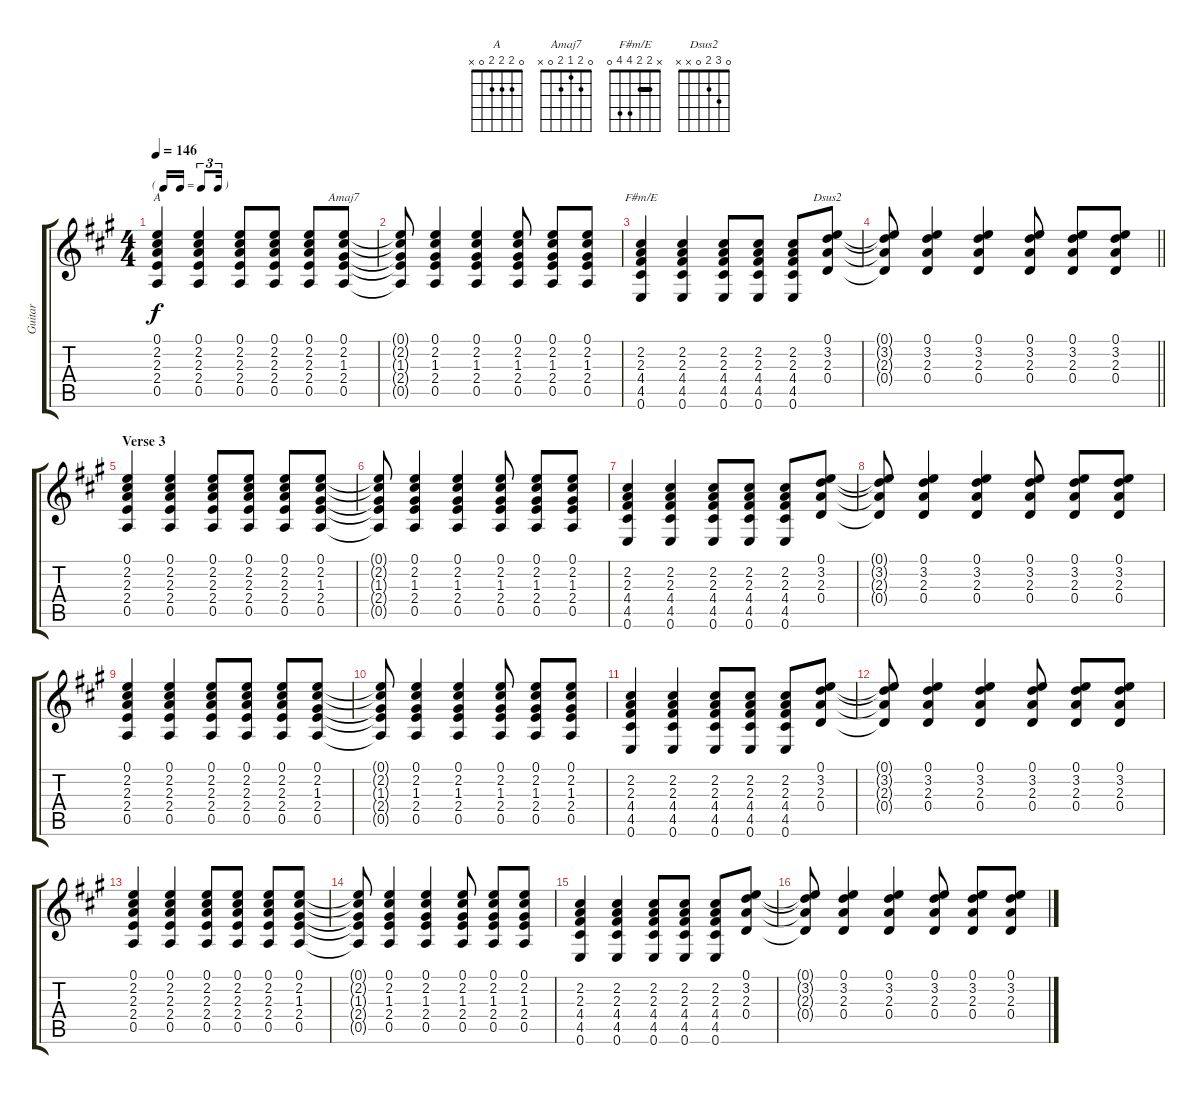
\track ("Guitar" "Guitar") {instrument acousticguitarsteel}
\staff {score tabs}
\tuning (E4 B3 G3 D3 A2 E2) {hide}
\chord ("A" 0 2 2 2 0 x)
\chord ("Amaj7" 0 2 1 2 0 x)
\chord ("F#m/E" x 2 2 4 4 0) {barre 2}
\chord ("Dsus2" 0 3 2 0 x x)
\ts (4 4)
\tf triplet16th
\tempo 146
\clef g2
\ks a
(0.1 2.2 2.3 2.4 0.5).4{ch "A" dy f} (0.1 2.2 2.3 2.4 0.5).4 (0.1 2.2 2.3 2.4 0.5).8 (0.1 2.2 2.3 2.4 0.5).8 (0.1 2.2 2.3 2.4 0.5).8 (0.1 2.2 1.3 2.4 0.5).8{ch "Amaj7"} |
(0.1{t} 2.2{t} 1.3{t} 2.4{t} 0.5{t}).8 (0.1 2.2 1.3 2.4 0.5).4 (0.1 2.2 1.3 2.4 0.5).4 (0.1 2.2 1.3 2.4 0.5).8 (0.1 2.2 1.3 2.4 0.5).8 (0.1 2.2 1.3 2.4 0.5).8 |
(2.2 2.3 4.4 4.5 0.6).4{ch "F#m/E"} (2.2 2.3 4.4 4.5 0.6).4 (2.2 2.3 4.4 4.5 0.6).8 (2.2 2.3 4.4 4.5 0.6).8 (2.2 2.3 4.4 4.5 0.6).8 (0.1 3.2 2.3 0.4).8{ch "Dsus2"} |
\barLineRight lightlight
(0.1{t} 3.2{t} 2.3{t} 0.4{t}).8 (0.1 3.2 2.3 0.4).4 (0.1 3.2 2.3 0.4).4 (0.1 3.2 2.3 0.4).8 (0.1 3.2 2.3 0.4).8 (0.1 3.2 2.3 0.4).8 |
\section ("" "Verse 3")
(0.1 2.2 2.3 2.4 0.5).4 (0.1 2.2 2.3 2.4 0.5).4 (0.1 2.2 2.3 2.4 0.5).8 (0.1 2.2 2.3 2.4 0.5).8 (0.1 2.2 2.3 2.4 0.5).8 (0.1 2.2 1.3 2.4 0.5).8 |
(0.1{t} 2.2{t} 1.3{t} 2.4{t} 0.5{t}).8 (0.1 2.2 1.3 2.4 0.5).4 (0.1 2.2 1.3 2.4 0.5).4 (0.1 2.2 1.3 2.4 0.5).8 (0.1 2.2 1.3 2.4 0.5).8 (0.1 2.2 1.3 2.4 0.5).8 |
(2.2 2.3 4.4 4.5 0.6).4 (2.2 2.3 4.4 4.5 0.6).4 (2.2 2.3 4.4 4.5 0.6).8 (2.2 2.3 4.4 4.5 0.6).8 (2.2 2.3 4.4 4.5 0.6).8 (0.1 3.2 2.3 0.4).8 |
(0.1{t} 3.2{t} 2.3{t} 0.4{t}).8 (0.1 3.2 2.3 0.4).4 (0.1 3.2 2.3 0.4).4 (0.1 3.2 2.3 0.4).8 (0.1 3.2 2.3 0.4).8 (0.1 3.2 2.3 0.4).8 |
(0.1 2.2 2.3 2.4 0.5).4 (0.1 2.2 2.3 2.4 0.5).4 (0.1 2.2 2.3 2.4 0.5).8 (0.1 2.2 2.3 2.4 0.5).8 (0.1 2.2 2.3 2.4 0.5).8 (0.1 2.2 1.3 2.4 0.5).8 |
(0.1{t} 2.2{t} 1.3{t} 2.4{t} 0.5{t}).8 (0.1 2.2 1.3 2.4 0.5).4 (0.1 2.2 1.3 2.4 0.5).4 (0.1 2.2 1.3 2.4 0.5).8 (0.1 2.2 1.3 2.4 0.5).8 (0.1 2.2 1.3 2.4 0.5).8 |
(2.2 2.3 4.4 4.5 0.6).4 (2.2 2.3 4.4 4.5 0.6).4 (2.2 2.3 4.4 4.5 0.6).8 (2.2 2.3 4.4 4.5 0.6).8 (2.2 2.3 4.4 4.5 0.6).8 (0.1 3.2 2.3 0.4).8 |
(0.1{t} 3.2{t} 2.3{t} 0.4{t}).8 (0.1 3.2 2.3 0.4).4 (0.1 3.2 2.3 0.4).4 (0.1 3.2 2.3 0.4).8 (0.1 3.2 2.3 0.4).8 (0.1 3.2 2.3 0.4).8 |
(0.1 2.2 2.3 2.4 0.5).4 (0.1 2.2 2.3 2.4 0.5).4 (0.1 2.2 2.3 2.4 0.5).8 (0.1 2.2 2.3 2.4 0.5).8 (0.1 2.2 2.3 2.4 0.5).8 (0.1 2.2 1.3 2.4 0.5).8 |
(0.1{t} 2.2{t} 1.3{t} 2.4{t} 0.5{t}).8 (0.1 2.2 1.3 2.4 0.5).4 (0.1 2.2 1.3 2.4 0.5).4 (0.1 2.2 1.3 2.4 0.5).8 (0.1 2.2 1.3 2.4 0.5).8 (0.1 2.2 1.3 2.4 0.5).8 |
(2.2 2.3 4.4 4.5 0.6).4 (2.2 2.3 4.4 4.5 0.6).4 (2.2 2.3 4.4 4.5 0.6).8 (2.2 2.3 4.4 4.5 0.6).8 (2.2 2.3 4.4 4.5 0.6).8 (0.1 3.2 2.3 0.4).8 |
(0.1{t} 3.2{t} 2.3{t} 0.4{t}).8 (0.1 3.2 2.3 0.4).4 (0.1 3.2 2.3 0.4).4 (0.1 3.2 2.3 0.4).8 (0.1 3.2 2.3 0.4).8 (0.1 3.2 2.3 0.4).8
